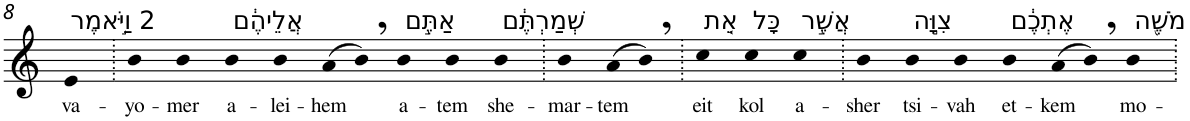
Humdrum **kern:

**kern	**text
*part1	*part1
*staff1	*staff1
*I"Piano	*
*I'Pno	*
!!LO:PB:g=z
*clefG2	*
*k[]	*
=8	=8
!LO:TX:a:t=2 וַיֹּ֣אמֶר	!
!	!LO:LY:b
4e	va-
=9.	=9.
!	!LO:LY:b
4b	-yo-
!	!LO:LY:b
4b	-mer
!LO:TX:a:t=אֲלֵיהֶ֔ם	!
!	!LO:LY:b
4b	a-
!	!LO:LY:b
4b	-lei-
!	!LO:LY:b
(>8a	-hem
8b,)	.
!LO:TX:a:t=אַתֶּ֣ם	!
!	!LO:LY:b
4b	a-
!	!LO:LY:b
4b	-tem
!LO:TX:a:t=שְׁמַרְתֶּ֔ם	!
!	!LO:LY:b
4b	she-
=10.	=10.
!	!LO:LY:b
4b	-mar-
!	!LO:LY:b
(>8a	-tem
8b,)	.
=11.	=11.
!LO:TX:a:t=אֵ֚ת	!
!	!LO:LY:b
4cc	eit
!LO:TX:a:t=כָּל	!
!	!LO:LY:b
4cc	kol
!LO:TX:a:t=אֲשֶׁ֣ר	!
!	!LO:LY:b
4cc	a-
=12.	=12.
!	!LO:LY:b
4b	-sher
!LO:TX:a:t=צִוָּ֣ה	!
!	!LO:LY:b
4b	tsi-
!	!LO:LY:b
4b	-vah
!LO:TX:a:t=אֶתְכֶ֔ם	!
!	!LO:LY:b
4b	et-
!	!LO:LY:b
(>8a	-kem
8b,)	.
!LO:TX:a:t=מֹשֶׁ֖ה	!
!	!LO:LY:b
4b	mo-
=.	=.
*-	*-
